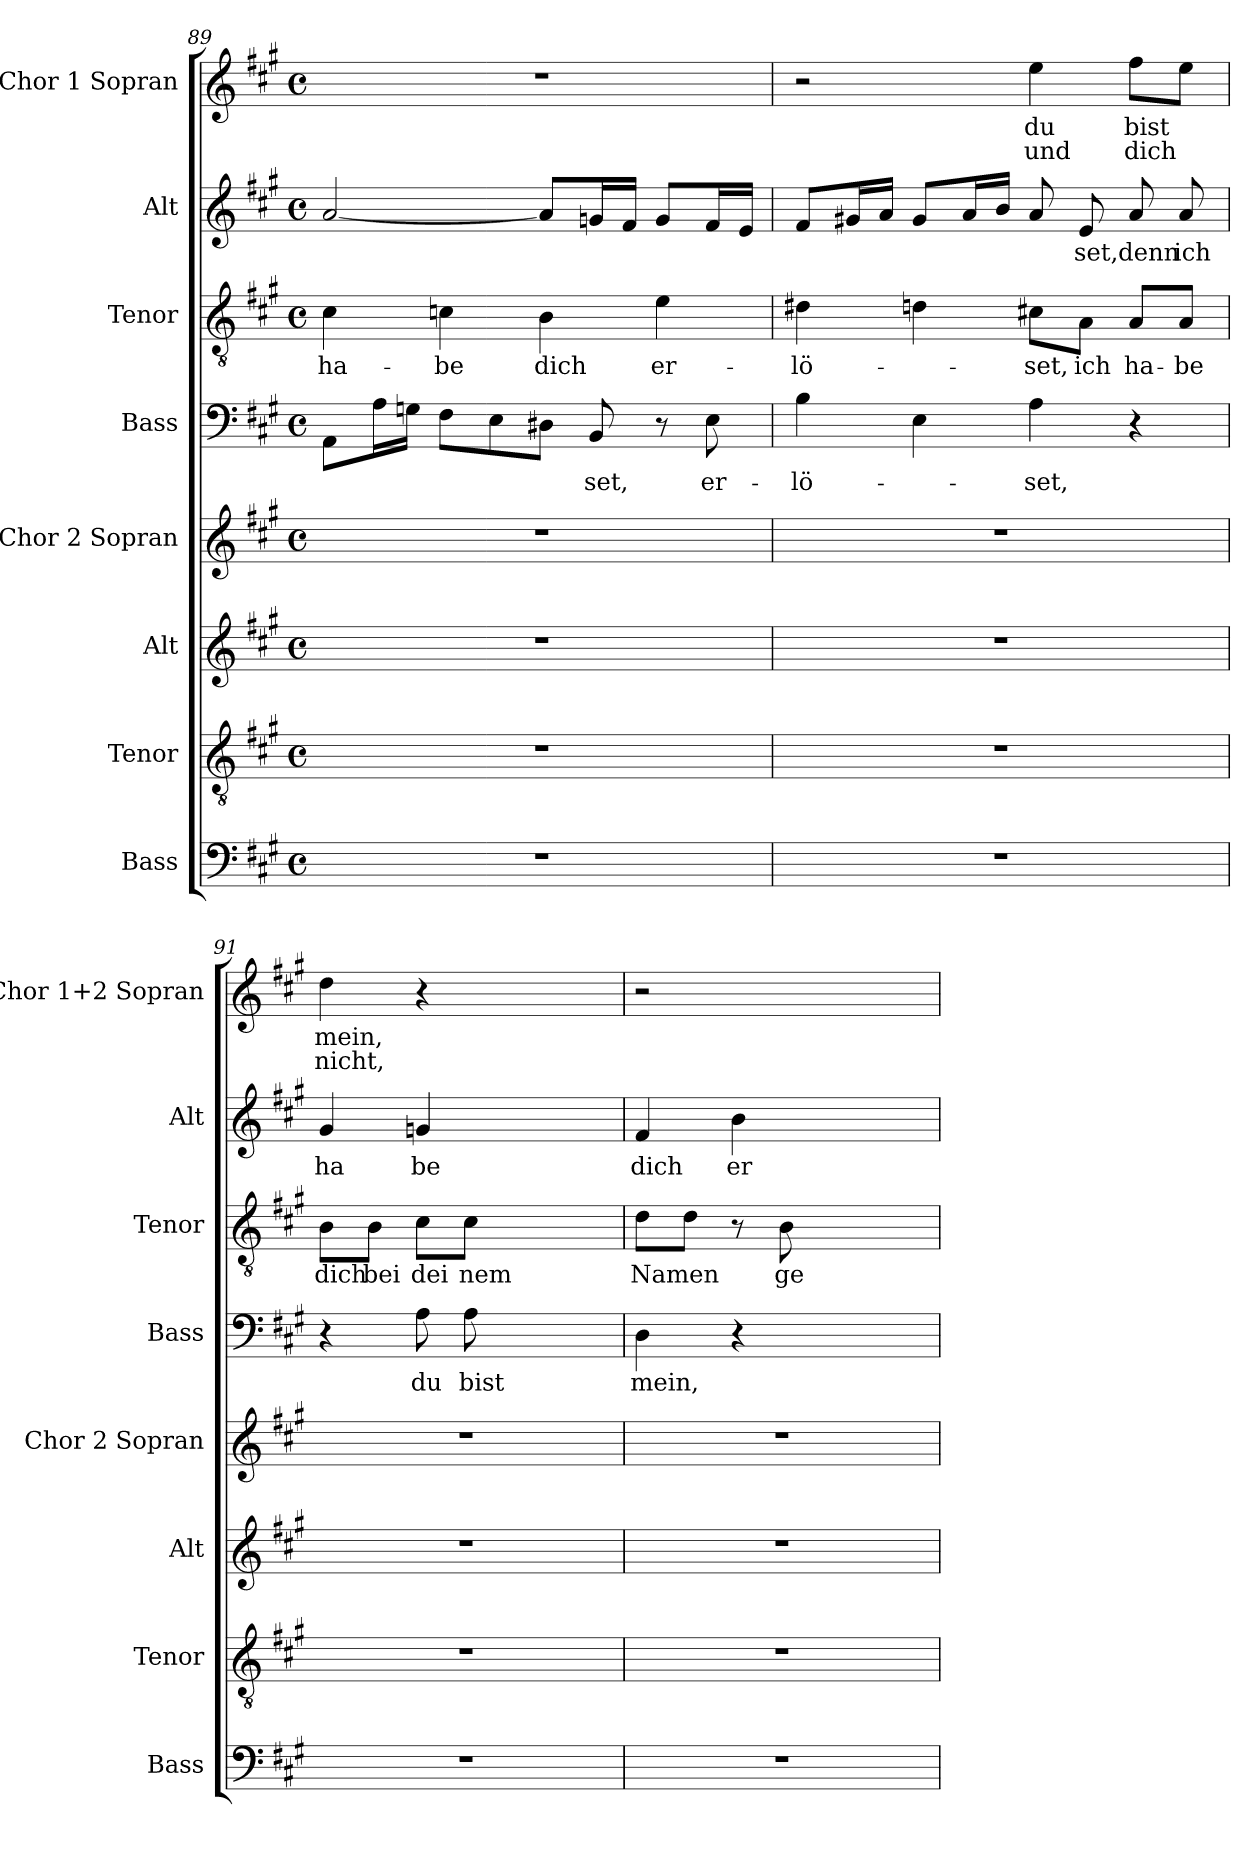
**kern	**kern	**kern	**kern	**kern	**text	**kern	**text	**kern	**text	**kern	**text	**text
*part8	*part7	*part6	*part5	*part4	*part4	*part3	*part3	*part2	*part2	*part1	*part1	*part1
*staff8	*staff7	*staff6	*staff5	*staff4	*staff4	*staff3	*staff3	*staff2	*staff2	*staff1	*staff1	*staff1
*I"Bass	*I"Tenor	*I"Alt	*I"Chor 2  Sopran	*I"Bass	*	*I"Tenor	*	*I"Alt	*	*I"Chor 1  Sopran	*	*
*I'Bass	*I'Tenor	*I'Alt	*I'Chor 2  Sopran	*I'Bass	*	*I'Tenor	*	*I'Alt	*	*I'Chor 1+2  Sopran	*	*
*clefF4	*clefGv2	*clefG2	*clefG2	*clefF4	*	*clefGv2	*	*clefG2	*	*clefG2	*	*
*k[f#c#g#]	*k[f#c#g#]	*k[f#c#g#]	*k[f#c#g#]	*k[f#c#g#]	*	*k[f#c#g#]	*	*k[f#c#g#]	*	*k[f#c#g#]	*	*
*A:	*A:	*A:	*A:	*A:	*	*A:	*	*A:	*	*A:	*	*
*M4/4	*M4/4	*M4/4	*M4/4	*M4/4	*	*M4/4	*	*M4/4	*	*M4/4	*	*
*met(c)	*met(c)	*met(c)	*met(c)	*met(c)	*	*met(c)	*	*met(c)	*	*met(c)	*	*
=89	=89	=89	=89	=89	=89	=89	=89	=89	=89	=89	=89	=89
!	!	!	!	!	!	!	!LO:LY:b:cj	!	!	!	!	!
1r	1r	1r	1r	8AA\L	.	4c#\	ha-	[<2a/	.	1r	.	.
.	.	.	.	16A\	.	.	.	.	.	.	.	.
.	.	.	.	16Gn\J	.	.	.	.	.	.	.	.
!	!	!	!	!	!	!	!LO:LY:b:cj	!	!	!	!	!
.	.	.	.	8F#\L	.	4cn\	-be	.	.	.	.	.
.	.	.	.	8E\	.	.	.	.	.	.	.	.
!	!	!	!	!	!	!	!LO:LY:b:cj	!	!	!	!	!
.	.	.	.	8D#X\J	.	4B\	dich	8a/L]	.	.	.	.
!	!	!	!	!	!LO:LY:b:cj	!	!	!	!	!	!	!
.	.	.	.	8BB/	set,	.	.	16gn/	.	.	.	.
.	.	.	.	.	.	.	.	16f#/J	.	.	.	.
!	!	!	!	!	!	!	!LO:LY:b:cj	!	!	!	!	!
.	.	.	.	8r	.	4e\	er-	8g/L	.	.	.	.
!	!	!	!	!	!LO:LY:b:cj	!	!	!	!	!	!	!
.	.	.	.	8E\	er-	.	.	16f#/	.	.	.	.
.	.	.	.	.	.	.	.	16e/J	.	.	.	.
=90	=90	=90	=90	=90	=90	=90	=90	=90	=90	=90	=90	=90
!	!	!	!	!	!LO:LY:b:cj	!	!LO:LY:b:cj	!	!	!	!	!
1r	1r	1r	1r	4B\	-lö-	4d#X\	-lö-	8f#/L	.	2r	.	.
.	.	.	.	.	.	.	.	16g#X/	.	.	.	.
.	.	.	.	.	.	.	.	16a/J	.	.	.	.
.	.	.	.	4E\	.	4dn\	.	8g#/L	.	.	.	.
.	.	.	.	.	.	.	.	16a/	.	.	.	.
.	.	.	.	.	.	.	.	16b/J	.	.	.	.
!	!	!	!	!	!LO:LY:b:cj	!	!LO:LY:b:cj	!	!	!	!LO:LY:b:cj	!LO:LY:b:cj
.	.	.	.	4A\	-set,	8c#X\L	-set,	8a/	.	4ee\	du	und
!	!	!	!	!	!	!	!LO:LY:b:cj	!	!LO:LY:b:cj	!	!	!
.	.	.	.	.	.	8A\J	ich	8e/	set,	.	.	.
!	!	!	!	!	!	!	!LO:LY:b:cj	!	!LO:LY:b:cj	!	!LO:LY:b	!LO:LY:b
.	.	.	.	4r	.	8A/L	ha-	8a/	denn	8ff#\L	bist	dich
!	!	!	!	!	!	!	!LO:LY:b:cj	!	!LO:LY:b:cj	!	!	!
.	.	.	.	.	.	8A/J	-be	8a/	ich	8ee\J	.	.
=91	=91	=91	=91	=91	=91	=91	=91	=91	=91	=91	=91	=91
!	!	!	!	!	!	!	!LO:LY:b:cj	!	!LO:LY:b:cj	!	!LO:LY:b:cj	!LO:LY:b:cj
1r	1r	1r	1r	4r	.	8B\L	dich	4g#/	ha	4dd\	mein,	nicht,
!	!	!	!	!	!	!	!LO:LY:b:cj	!	!	!	!	!
.	.	.	.	.	.	8B\J	bei	.	.	.	.	.
!	!	!	!	!	!LO:LY:b:cj	!	!LO:LY:b:cj	!	!LO:LY:b:cj	!	!	!
.	.	.	.	8A\	du	8c#\L	dei	4gn/	be	4r	.	.
!	!	!	!	!	!LO:LY:b:cj	!	!LO:LY:b:cj	!	!	!	!	!
.	.	.	.	8A\	bist	8c#\J	nem	.	.	.	.	.
.	.	.	.	2ryy	.	2ryy	.	2ryy	.	2ryy	.	.
!!LO:LB:g=z
=92	=92	=92	=92	=92	=92	=92	=92	=92	=92	=92	=92	=92
!	!	!	!	!	!LO:LY:b:cj	!	!LO:LY:b	!	!LO:LY:b:cj	!	!	!
1r	1r	1r	1r	4D\	mein,	8d\L	Namen	4f#/	dich	2r	.	.
.	.	.	.	.	.	8d\J	.	.	.	.	.	.
!	!	!	!	!	!	!	!	!	!LO:LY:b:cj	!	!	!
.	.	.	.	4r	.	8r	.	4b\	er	.	.	.
!	!	!	!	!	!	!	!LO:LY:b:cj	!	!	!	!	!
.	.	.	.	.	.	8B\	ge	.	.	.	.	.
.	.	.	.	2ryy	.	2ryy	.	2ryy	.	2ryy	.	.
=	=	=	=	=	=	=	=	=	=	=	=	=
*-	*-	*-	*-	*-	*-	*-	*-	*-	*-	*-	*-	*-
